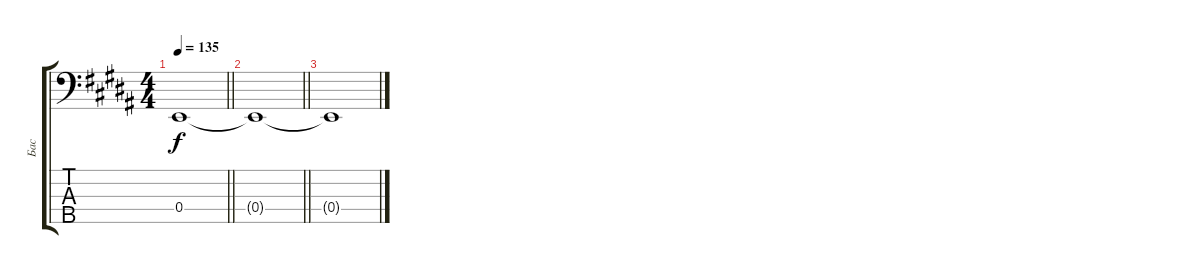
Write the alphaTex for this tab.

\track ("Бас" "Бас") {instrument electricbassfinger}
\staff {score tabs}
\tuning (G2 D2 A1 E1 B0) {hide}
\ts (4 4)
\section ("" "")
\tempo 135
\clef f4
\barLineRight lightlight
\ks g#minor
0.4.1{dy f} |
\barLineRight lightlight
0.4{t}.1 |
0.4{t}.1
